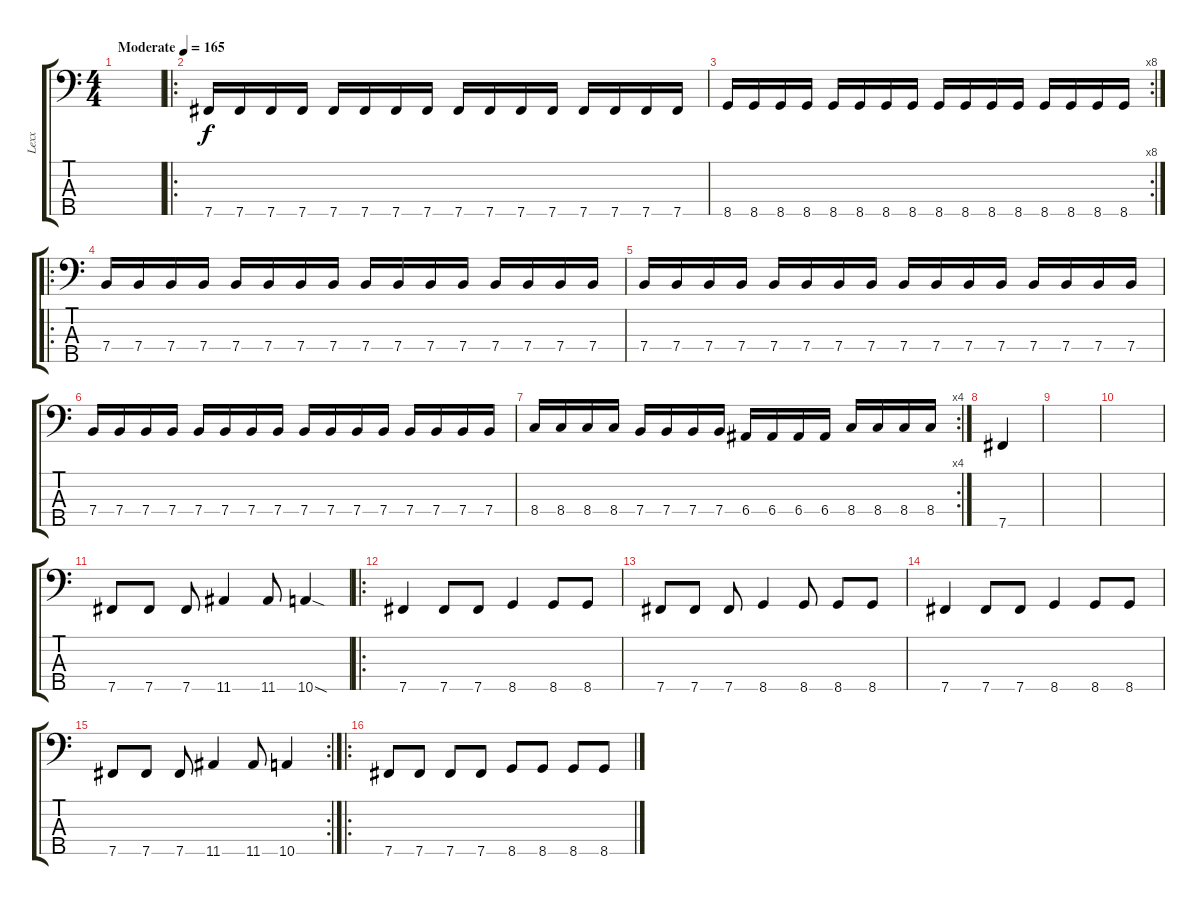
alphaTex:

\track ("Lexx" "Lexx") {instrument electricbassfinger}
\staff {score tabs}
\tuning (G2 D2 A1 E1 B0) {hide}
\ts (4 4)
\tempo (165 "Moderate")
\clef f4
\ks c
|
\ro
7.5.16 7.5.16 7.5.16 7.5.16 7.5.16 7.5.16 7.5.16 7.5.16 7.5.16 7.5.16 7.5.16 7.5.16 7.5.16 7.5.16 7.5.16 7.5.16 |
\rc 8
8.5.16 8.5.16 8.5.16 8.5.16 8.5.16 8.5.16 8.5.16 8.5.16 8.5.16 8.5.16 8.5.16 8.5.16 8.5.16 8.5.16 8.5.16 8.5.16 |
\ro
7.4.16 7.4.16 7.4.16 7.4.16 7.4.16 7.4.16 7.4.16 7.4.16 7.4.16 7.4.16 7.4.16 7.4.16 7.4.16 7.4.16 7.4.16 7.4.16 |
7.4.16 7.4.16 7.4.16 7.4.16 7.4.16 7.4.16 7.4.16 7.4.16 7.4.16 7.4.16 7.4.16 7.4.16 7.4.16 7.4.16 7.4.16 7.4.16 |
7.4.16 7.4.16 7.4.16 7.4.16 7.4.16 7.4.16 7.4.16 7.4.16 7.4.16 7.4.16 7.4.16 7.4.16 7.4.16 7.4.16 7.4.16 7.4.16 |
\rc 4
8.4.16 8.4.16 8.4.16 8.4.16 7.4.16 7.4.16 7.4.16 7.4.16 6.4.16 6.4.16 6.4.16 6.4.16 8.4.16 8.4.16 8.4.16 8.4.16 |
7.5.4 |
|
|
7.5.8 7.5.8 7.5.8 11.5.4 11.5.8 10.5{sod}.4 |
\ro
7.5.4 7.5.8 7.5.8 8.5.4 8.5.8 8.5.8 |
7.5.8 7.5.8 7.5.8 8.5.4 8.5.8 8.5.8 8.5.8 |
7.5.4 7.5.8 7.5.8 8.5.4 8.5.8 8.5.8 |
\rc 2
7.5.8 7.5.8 7.5.8 11.5.4 11.5.8 10.5.4 |
\ro
7.5.8 7.5.8 7.5.8 7.5.8 8.5.8 8.5.8 8.5.8 8.5.8
